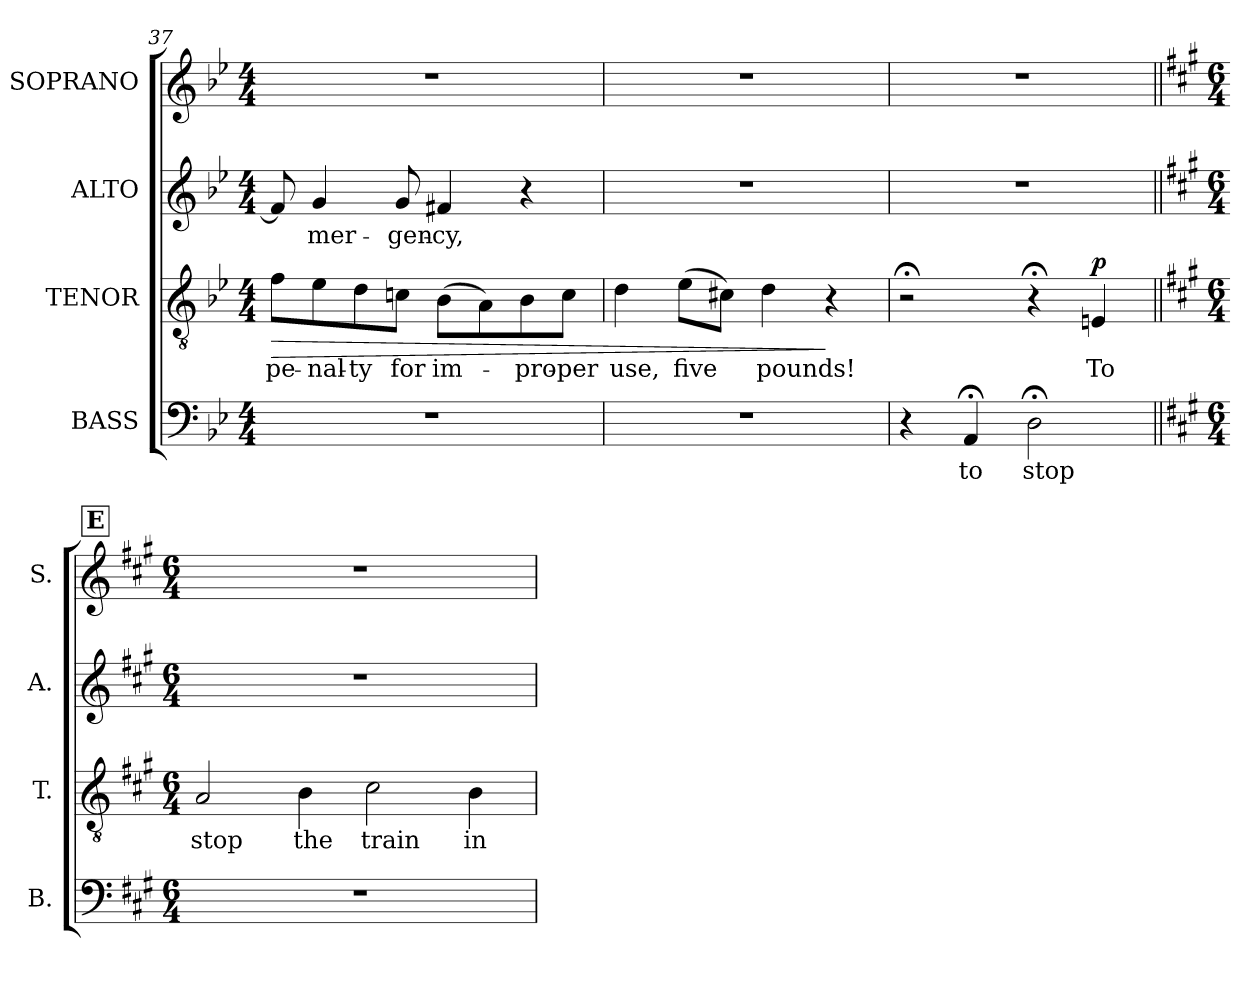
**kern	**text	**kern	**text	**dynam	**kern	**text	**kern
*part4	*part4	*part3	*part3	*part3	*part2	*part2	*part1
*staff4	*staff4	*staff3	*staff3	*staff3	*staff2	*staff2	*staff1
*I"BASS	*	*I"TENOR	*	*	*I"ALTO	*	*I"SOPRANO
*I'B.	*	*I'T.	*	*	*I'A.	*	*I'S.
*clefF4	*	*clefGv2	*	*	*clefG2	*	*clefG2
*	*	*ITrd7c12	*	*	*	*	*
*k[b-e-]	*	*k[b-e-]	*	*	*k[b-e-]	*	*k[b-e-]
*g:	*	*g:	*	*	*g:	*	*g:
*M4/4	*	*M4/4	*	*	*M4/4	*	*M4/4
=37	=37	=37	=37	=37	=37	=37	=37
!	!	!	!LO:LY:b:color=#000000	!LO:HP:b	!	!	!
1r	.	8Fi\L	pe-	>	8f#i/]	.	1r
!	!	!	!LO:LY:b:color=#000000	!	!	!	!
!	!	!	!	!	!	!LO:LY:b:color=#000000	!
.	.	8E-i\	-nal-	.	4gi/	-mer-	.
!	!	!	!LO:LY:b:color=#000000	!	!	!	!
.	.	8Di\	-ty	.	.	.	.
!	!	!	!LO:LY:b:color=#000000	!	!	!	!
!	!	!	!	!	!	!LO:LY:b:color=#000000	!
.	.	8Cni\J	for	.	8gi/	-gen-	.
!	!	!	!LO:LY:b:color=#000000	!	!	!	!
!	!	!	!	!	!	!LO:LY:b:color=#000000	!
.	.	(8BB-i\L	im-	.	4f#Xi/	-cy,	.
.	.	8AAi\)	.	.	.	.	.
!	!	!	!LO:LY:b:color=#000000	!	!	!	!
.	.	8BB-i\	-pro-	.	4r	.	.
!	!	!	!LO:LY:b:color=#000000	!	!	!	!
.	.	8Ci\J	-per	.	.	.	.
!!LO:PB:g=z
=38	=38	=38	=38	=38	=38	=38	=38
!	!	!	!LO:LY:b:color=#000000	!	!	!	!
1r	.	4Di\	use,	.	1r	.	1r
!	!	!	!LO:LY:b:color=#000000	!	!	!	!
.	.	(8E-i\L	five	.	.	.	.
.	.	8C#Xi\J)	.	.	.	.	.
!	!	!	!LO:LY:b:color=#000000	!	!	!	!
.	.	4Di\	pounds!	.	.	.	.
.	.	4r	.	]	.	.	.
=39	=39	=39	=39	=39	=39	=39	=39
*	*	*	*	*	*	*	*^
4r	.	2r;	.	.	1r	.	1r	2ryy
!	!LO:LY:b:color=#000000	!	!	!	!	!	!	!
4AA;i/	to	.	.	.	.	.	.	.
*	*	*	*	*	*	*	*MM60	*
!	!LO:LY:b:color=#000000	!	!	!	!	!	!	!
2D;i\	stop	4r;	.	.	.	.	.	2ryy
!	!	!	!LO:LY:b:color=#000000	!	!	!	!	!
.	.	4EEni/	To	p	.	.	.	.
*	*	*	*	*	*	*	*v	*v
!!LO:REH:place=s1:B:color=#000000:enc=box:fs=17.1407:t=E
=40||	=40||	=40||	=40||	=40||	=40||	=40||	=40||
*k[f#c#g#]	*	*k[f#c#g#]	*	*	*k[f#c#g#]	*	*k[f#c#g#]
*A:	*	*A:	*	*	*A:	*	*A:
*M6/4	*	*M6/4	*	*	*M6/4	*	*M6/4
*	*	*	*	*	*	*	*^
!LO:N:vis=1	!	!	!	!	!	!	!	!
*	*	*	*	*	*	*	*v	*v
*	*	*	*	*	*	*	*^
!	!	!	!LO:LY:b:color=#000000	!	!LO:N:vis=1	!	!LO:N:vis=1	!
*	*	*	*	*	*	*	*v	*v
1.r	.	2AAi/	stop	.	1.r	.	1.r
!	!	!	!LO:LY:b:color=#000000	!	!	!	!
.	.	4BBi\	the	.	.	.	.
!	!	!	!LO:LY:b:color=#000000	!	!	!	!
.	.	2C#i\	train	.	.	.	.
!	!	!	!LO:LY:b:color=#000000	!	!	!	!
.	.	4BBi\	in	.	.	.	.
=	=	=	=	=	=	=	=
*-	*-	*-	*-	*-	*-	*-	*-
